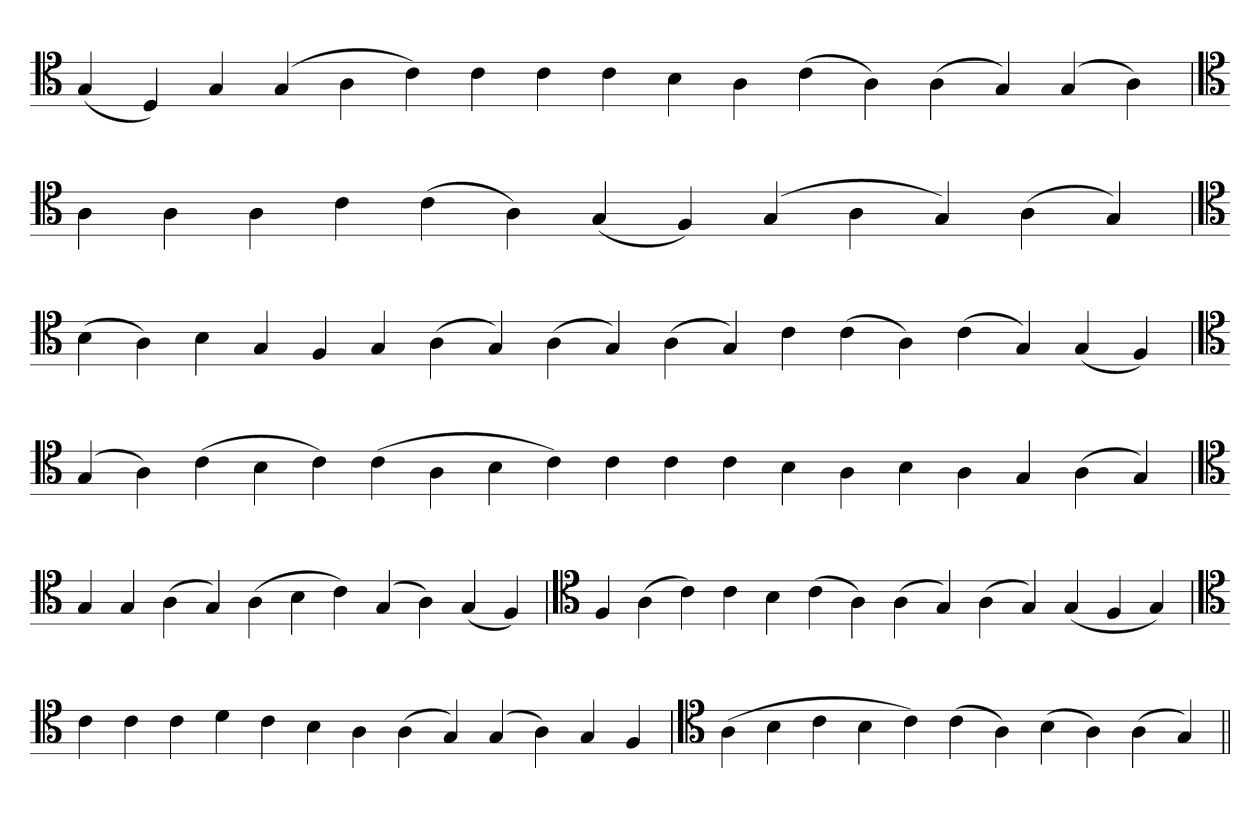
**kern
*part1
*staff1
*clefC4
=
(4G
4D)
4G
(4G
4A
4c)
4c
4c
4c
4B
4A
(4c
4A)
(4A
4G)
(4G
4A)
=`
*clefC4
4A
4A
4A
4c
(4c
4A)
(4G
4F)
(4G
4A
4G)
(4A
4G)
=`
*clefC4
(4B
4A)
4B
4G
4F
4G
(4A
4G)
(4A
4G)
(4A
4G)
4c
(4c
4A)
(4c
4G)
(4G
4F)
=`
*clefC4
(4G
4A)
(4c
4B
4c)
(4c
4A
4B
4c)
4c
4c
4c
4B
4A
4B
4A
4G
(4A
4G)
=
*clefC4
4G
4G
(4A
4G)
(4A
4B
4c)
(4G
4A)
(4G
4F)
=`
*clefC4
4F
(4A
4c)
4c
4B
(4c
4A)
(4A
4G)
(4A
4G)
(4G
4F
4G)
=`
*clefC4
4c
4c
4c
4d
4c
4B
4A
(4A
4G)
(4G
4A)
4G
4F
=`
*clefC4
(4A
4B
4c
4B
4c)
(4c
4A)
(4B
4A)
(4A
4G)
=||
*-
